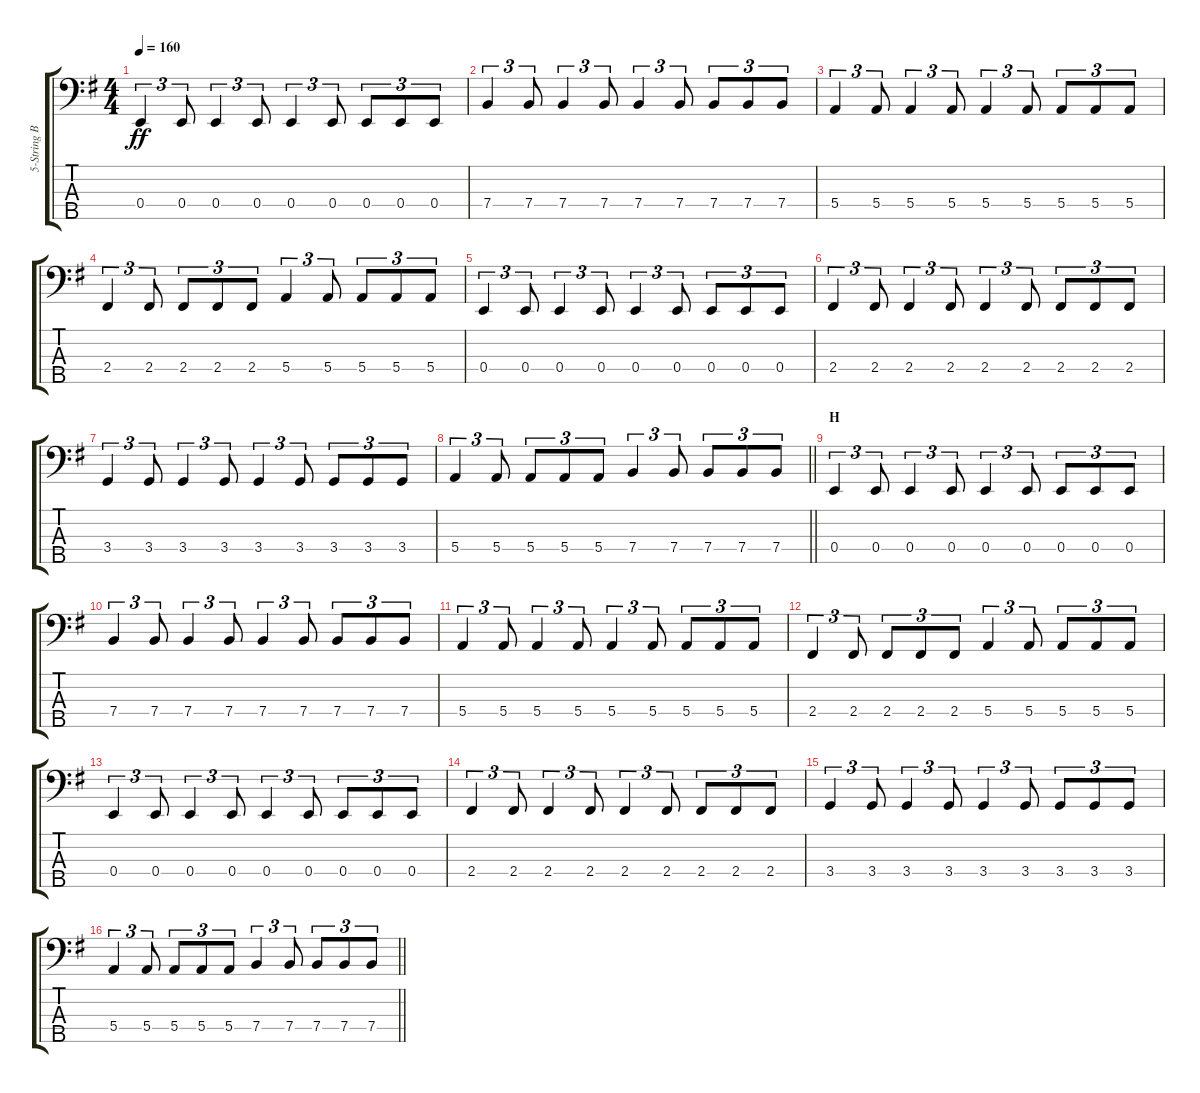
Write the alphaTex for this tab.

\track ("5-String Bass" "5-String B") {instrument electricbassfinger}
\staff {score tabs}
\tuning (G2 D2 A1 E1 B0) {hide}
\ts (4 4)
\tempo 160
\clef f4
\ks eminor
0.4.4{tu (3 2) dy ff} 0.4.8{tu (3 2)} 0.4.4{tu (3 2)} 0.4.8{tu (3 2)} 0.4.4{tu (3 2)} 0.4.8{tu (3 2)} 0.4.8{tu (3 2)} 0.4.8{tu (3 2)} 0.4.8{tu (3 2)} |
7.4.4{tu (3 2)} 7.4.8{tu (3 2)} 7.4.4{tu (3 2)} 7.4.8{tu (3 2)} 7.4.4{tu (3 2)} 7.4.8{tu (3 2)} 7.4.8{tu (3 2)} 7.4.8{tu (3 2)} 7.4.8{tu (3 2)} |
5.4.4{tu (3 2)} 5.4.8{tu (3 2)} 5.4.4{tu (3 2)} 5.4.8{tu (3 2)} 5.4.4{tu (3 2)} 5.4.8{tu (3 2)} 5.4.8{tu (3 2)} 5.4.8{tu (3 2)} 5.4.8{tu (3 2)} |
2.4.4{tu (3 2)} 2.4.8{tu (3 2)} 2.4.8{tu (3 2)} 2.4.8{tu (3 2)} 2.4.8{tu (3 2)} 5.4.4{tu (3 2)} 5.4.8{tu (3 2)} 5.4.8{tu (3 2)} 5.4.8{tu (3 2)} 5.4.8{tu (3 2)} |
0.4.4{tu (3 2)} 0.4.8{tu (3 2)} 0.4.4{tu (3 2)} 0.4.8{tu (3 2)} 0.4.4{tu (3 2)} 0.4.8{tu (3 2)} 0.4.8{tu (3 2)} 0.4.8{tu (3 2)} 0.4.8{tu (3 2)} |
2.4.4{tu (3 2)} 2.4.8{tu (3 2)} 2.4.4{tu (3 2)} 2.4.8{tu (3 2)} 2.4.4{tu (3 2)} 2.4.8{tu (3 2)} 2.4.8{tu (3 2)} 2.4.8{tu (3 2)} 2.4.8{tu (3 2)} |
3.4.4{tu (3 2)} 3.4.8{tu (3 2)} 3.4.4{tu (3 2)} 3.4.8{tu (3 2)} 3.4.4{tu (3 2)} 3.4.8{tu (3 2)} 3.4.8{tu (3 2)} 3.4.8{tu (3 2)} 3.4.8{tu (3 2)} |
\barLineRight lightlight
5.4.4{tu (3 2)} 5.4.8{tu (3 2)} 5.4.8{tu (3 2)} 5.4.8{tu (3 2)} 5.4.8{tu (3 2)} 7.4.4{tu (3 2)} 7.4.8{tu (3 2)} 7.4.8{tu (3 2)} 7.4.8{tu (3 2)} 7.4.8{tu (3 2)} |
\section ("" "H")
0.4.4{tu (3 2)} 0.4.8{tu (3 2)} 0.4.4{tu (3 2)} 0.4.8{tu (3 2)} 0.4.4{tu (3 2)} 0.4.8{tu (3 2)} 0.4.8{tu (3 2)} 0.4.8{tu (3 2)} 0.4.8{tu (3 2)} |
7.4.4{tu (3 2)} 7.4.8{tu (3 2)} 7.4.4{tu (3 2)} 7.4.8{tu (3 2)} 7.4.4{tu (3 2)} 7.4.8{tu (3 2)} 7.4.8{tu (3 2)} 7.4.8{tu (3 2)} 7.4.8{tu (3 2)} |
5.4.4{tu (3 2)} 5.4.8{tu (3 2)} 5.4.4{tu (3 2)} 5.4.8{tu (3 2)} 5.4.4{tu (3 2)} 5.4.8{tu (3 2)} 5.4.8{tu (3 2)} 5.4.8{tu (3 2)} 5.4.8{tu (3 2)} |
2.4.4{tu (3 2)} 2.4.8{tu (3 2)} 2.4.8{tu (3 2)} 2.4.8{tu (3 2)} 2.4.8{tu (3 2)} 5.4.4{tu (3 2)} 5.4.8{tu (3 2)} 5.4.8{tu (3 2)} 5.4.8{tu (3 2)} 5.4.8{tu (3 2)} |
0.4.4{tu (3 2)} 0.4.8{tu (3 2)} 0.4.4{tu (3 2)} 0.4.8{tu (3 2)} 0.4.4{tu (3 2)} 0.4.8{tu (3 2)} 0.4.8{tu (3 2)} 0.4.8{tu (3 2)} 0.4.8{tu (3 2)} |
2.4.4{tu (3 2)} 2.4.8{tu (3 2)} 2.4.4{tu (3 2)} 2.4.8{tu (3 2)} 2.4.4{tu (3 2)} 2.4.8{tu (3 2)} 2.4.8{tu (3 2)} 2.4.8{tu (3 2)} 2.4.8{tu (3 2)} |
3.4.4{tu (3 2)} 3.4.8{tu (3 2)} 3.4.4{tu (3 2)} 3.4.8{tu (3 2)} 3.4.4{tu (3 2)} 3.4.8{tu (3 2)} 3.4.8{tu (3 2)} 3.4.8{tu (3 2)} 3.4.8{tu (3 2)} |
\barLineRight lightlight
5.4.4{tu (3 2)} 5.4.8{tu (3 2)} 5.4.8{tu (3 2)} 5.4.8{tu (3 2)} 5.4.8{tu (3 2)} 7.4.4{tu (3 2)} 7.4.8{tu (3 2)} 7.4.8{tu (3 2)} 7.4.8{tu (3 2)} 7.4.8{tu (3 2)}
